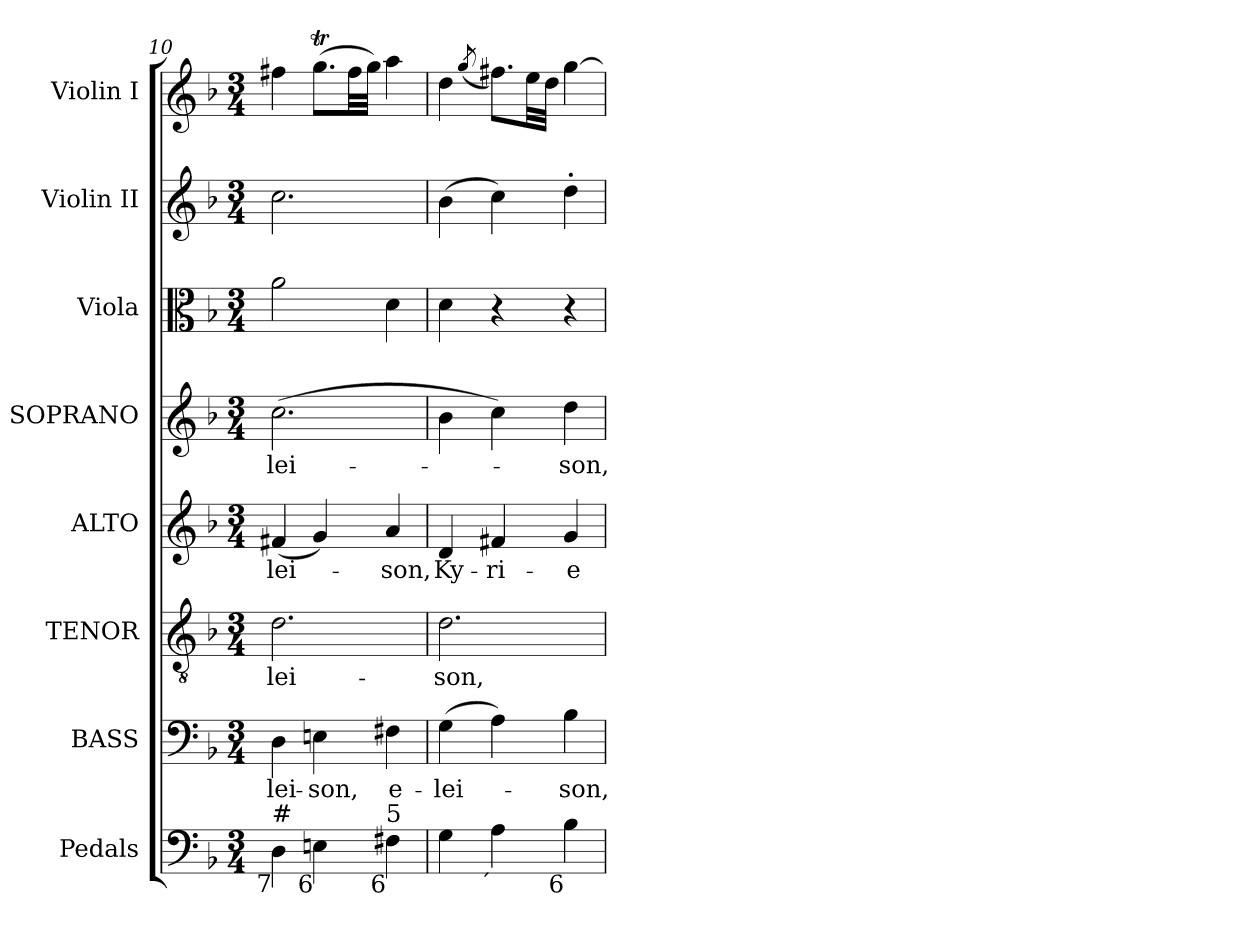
**kern	**kern	**text	**kern	**text	**kern	**text	**kern	**text	**kern	**kern	**kern
*part8	*part7	*part7	*part6	*part6	*part5	*part5	*part4	*part4	*part3	*part2	*part1
*staff8	*staff7	*staff7	*staff6	*staff6	*staff5	*staff5	*staff4	*staff4	*staff3	*staff2	*staff1
*I"Pedals	*I"BASS	*	*I"TENOR	*	*I"ALTO	*	*I"SOPRANO	*	*I"Viola	*I"Violin II	*I"Violin I
*	*I'B.	*	*I'T.	*	*I'A.	*	*I'S.	*	*I'Vla.	*I'Vln. II	*I'Vln. I
!!LO:PB:g=z
*clefF4	*clefF4	*	*clefGv2	*	*clefG2	*	*clefG2	*	*clefC3	*clefG2	*clefG2
*	*	*	*ITrd7c12	*	*	*	*	*	*	*	*
*k[b-]	*k[b-]	*	*k[b-]	*	*k[b-]	*	*k[b-]	*	*k[b-]	*k[b-]	*k[b-]
*F:	*F:	*	*F:	*	*F:	*	*F:	*	*F:	*F:	*F:
*M3/4	*M3/4	*	*M3/4	*	*M3/4	*	*M3/4	*	*M3/4	*M3/4	*M3/4
=10	=10	=10	=10	=10	=10	=10	=10	=10	=10	=10	=10
!	!	!LO:LY:b:color=#000000	!	!	!	!	!	!	!	!	!
!	!	!	!	!LO:LY:b:color=#000000	!	!	!	!	!	!	!
!	!	!	!	!	!	!LO:LY:b:color=#000000	!	!	!	!	!
!LO:TX:b:rj:t=7	!	!	!	!	!	!	!	!	!	!	!
!LO:TX:t=#	!	!	!	!	!	!	!	!	!	!	!
!	!	!	!	!	!	!	!	!LO:LY:b:color=#000000	!	!	!
4Di\	4Di\	-lei-	2.Di\	-lei-	(4f#Xi/	-lei-	(2.cci\	lei-	2ai\	2.cci\	4ff#Xi\
!LO:TX:b:rj:t=6	!	!	!	!	!	!	!	!	!	!	!
!	!	!LO:LY:b:color=#000000	!	!	!	!	!	!	!	!	!
4Eni\	4Eni\	-son,	.	.	4gi/)	.	.	.	.	.	(8.ggTi\L
.	.	.	.	.	.	.	.	.	.	.	32ff#i\LL
.	.	.	.	.	.	.	.	.	.	.	32ggi\JJJ)
!	!	!LO:LY:b:color=#000000	!	!	!	!	!	!	!	!	!
!LO:TX:b:rj:t=6	!	!	!	!	!	!	!	!	!	!	!
!LO:TX:t=5	!	!	!	!	!	!	!	!	!	!	!
!	!	!	!	!	!	!LO:LY:b:color=#000000	!	!	!	!	!
4F#Xi\	4F#Xi\	e-	.	.	4ai/	-son,	.	.	4di\	.	4aai\
=11	=11	=11	=11	=11	=11	=11	=11	=11	=11	=11	=11
!	!	!LO:LY:b:color=#000000	!	!	!	!	!	!	!	!	!
!	!	!	!	!LO:LY:b:color=#000000	!	!	!	!	!	!	!
!	!	!	!	!	!	!LO:LY:b:color=#000000	!	!	!	!	!
4Gi\	(4Gi\	-lei-	2.Di\	-son,	4di/	Ky-	4b-i\	.	4di\	(4b-i\	4ddi\
.	.	.	.	.	.	.	.	.	.	.	(8qggi/
!LO:TX:b:rj:t=´	!	!	!	!	!	!	!	!	!	!	!
!	!	!	!	!	!	!LO:LY:b:color=#000000	!	!	!	!	!
4Ai\	4Ai\)	.	.	.	4f#Xi/	-ri-	4cci\)	.	4r	4cci\)	8.ff#Xi\L)
.	.	.	.	.	.	.	.	.	.	.	32eei\LL
.	.	.	.	.	.	.	.	.	.	.	32ddi\JJJ
!	!	!LO:LY:b:color=#000000	!	!	!	!	!	!	!	!	!
!	!	!	!	!	!	!LO:LY:b:color=#000000	!	!	!	!	!
!LO:TX:b:rj:t=6	!	!	!	!	!	!	!	!	!	!	!
!	!	!	!	!	!	!	!	!LO:LY:b:color=#000000	!	!	!
4B-i\	4B-i\	-son,	.	.	4gi/	-e	4ddi\	-son,	4r	4dd'i\	[4ggi\
=	=	=	=	=	=	=	=	=	=	=	=
*-	*-	*-	*-	*-	*-	*-	*-	*-	*-	*-	*-
